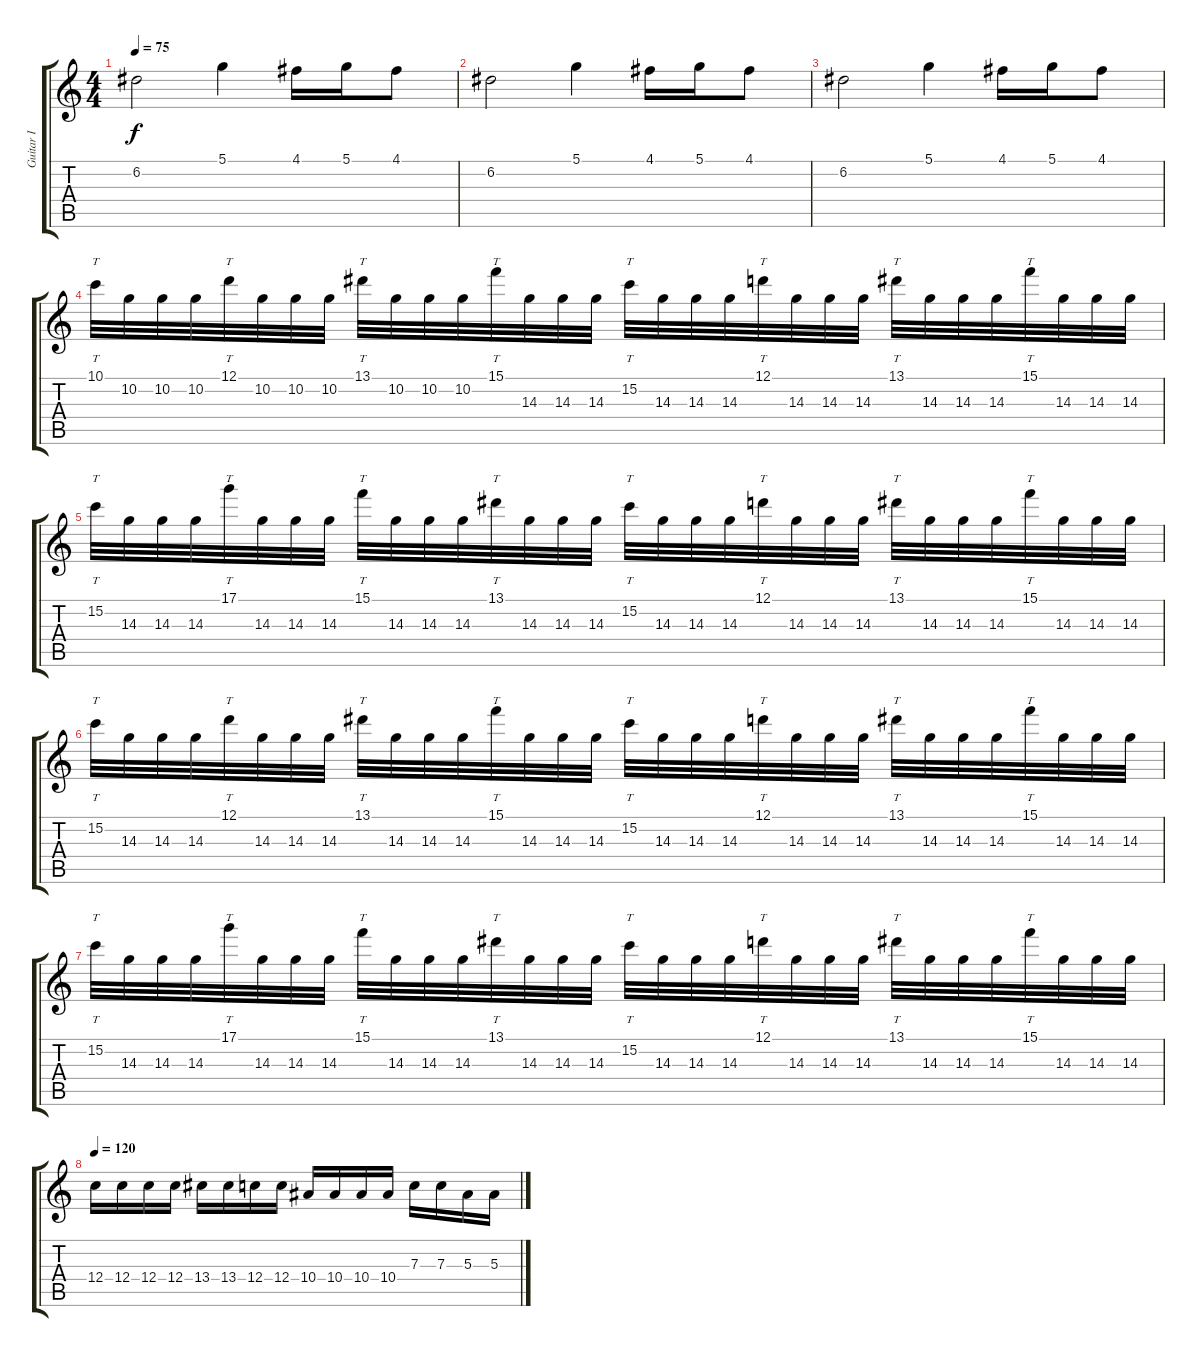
\track ("Guitar I" "Guitar I") {instrument distortionguitar}
\staff {score tabs}
\tuning (D4 A3 F3 C3 G2 D2) {hide}
\ts (4 4)
\tempo 75
\clef g2
\ks c
6.2.2{dy f} 5.1.4 4.1.16 5.1.16 4.1.8 |
6.2.2 5.1.4 4.1.16 5.1.16 4.1.8 |
6.2.2 5.1.4 4.1.16 5.1.16 4.1.8 |
10.1.32{tt} 10.2.32 10.2.32 10.2.32 12.1.32{tt} 10.2.32 10.2.32 10.2.32 13.1.32{tt} 10.2.32 10.2.32 10.2.32 15.1.32{tt} 14.3.32 14.3.32 14.3.32 15.2.32{tt} 14.3.32 14.3.32 14.3.32 12.1.32{tt} 14.3.32 14.3.32 14.3.32 13.1.32{tt} 14.3.32 14.3.32 14.3.32 15.1.32{tt} 14.3.32 14.3.32 14.3.32 |
15.2.32{tt} 14.3.32 14.3.32 14.3.32 17.1.32{tt} 14.3.32 14.3.32 14.3.32 15.1.32{tt} 14.3.32 14.3.32 14.3.32 13.1.32{tt} 14.3.32 14.3.32 14.3.32 15.2.32{tt} 14.3.32 14.3.32 14.3.32 12.1.32{tt} 14.3.32 14.3.32 14.3.32 13.1.32{tt} 14.3.32 14.3.32 14.3.32 15.1.32{tt} 14.3.32 14.3.32 14.3.32 |
15.2.32{tt} 14.3.32 14.3.32 14.3.32 12.1.32{tt} 14.3.32 14.3.32 14.3.32 13.1.32{tt} 14.3.32 14.3.32 14.3.32 15.1.32{tt} 14.3.32 14.3.32 14.3.32 15.2.32{tt} 14.3.32 14.3.32 14.3.32 12.1.32{tt} 14.3.32 14.3.32 14.3.32 13.1.32{tt} 14.3.32 14.3.32 14.3.32 15.1.32{tt} 14.3.32 14.3.32 14.3.32 |
15.2.32{tt} 14.3.32 14.3.32 14.3.32 17.1.32{tt} 14.3.32 14.3.32 14.3.32 15.1.32{tt} 14.3.32 14.3.32 14.3.32 13.1.32{tt} 14.3.32 14.3.32 14.3.32 15.2.32{tt} 14.3.32 14.3.32 14.3.32 12.1.32{tt} 14.3.32 14.3.32 14.3.32 13.1.32{tt} 14.3.32 14.3.32 14.3.32 15.1.32{tt} 14.3.32 14.3.32 14.3.32 |
\tempo 120
12.4.16 12.4.16 12.4.16 12.4.16 13.4.16 13.4.16 12.4.16 12.4.16 10.4.16 10.4.16 10.4.16 10.4.16 7.3.16 7.3.16 5.3.16 5.3.16
